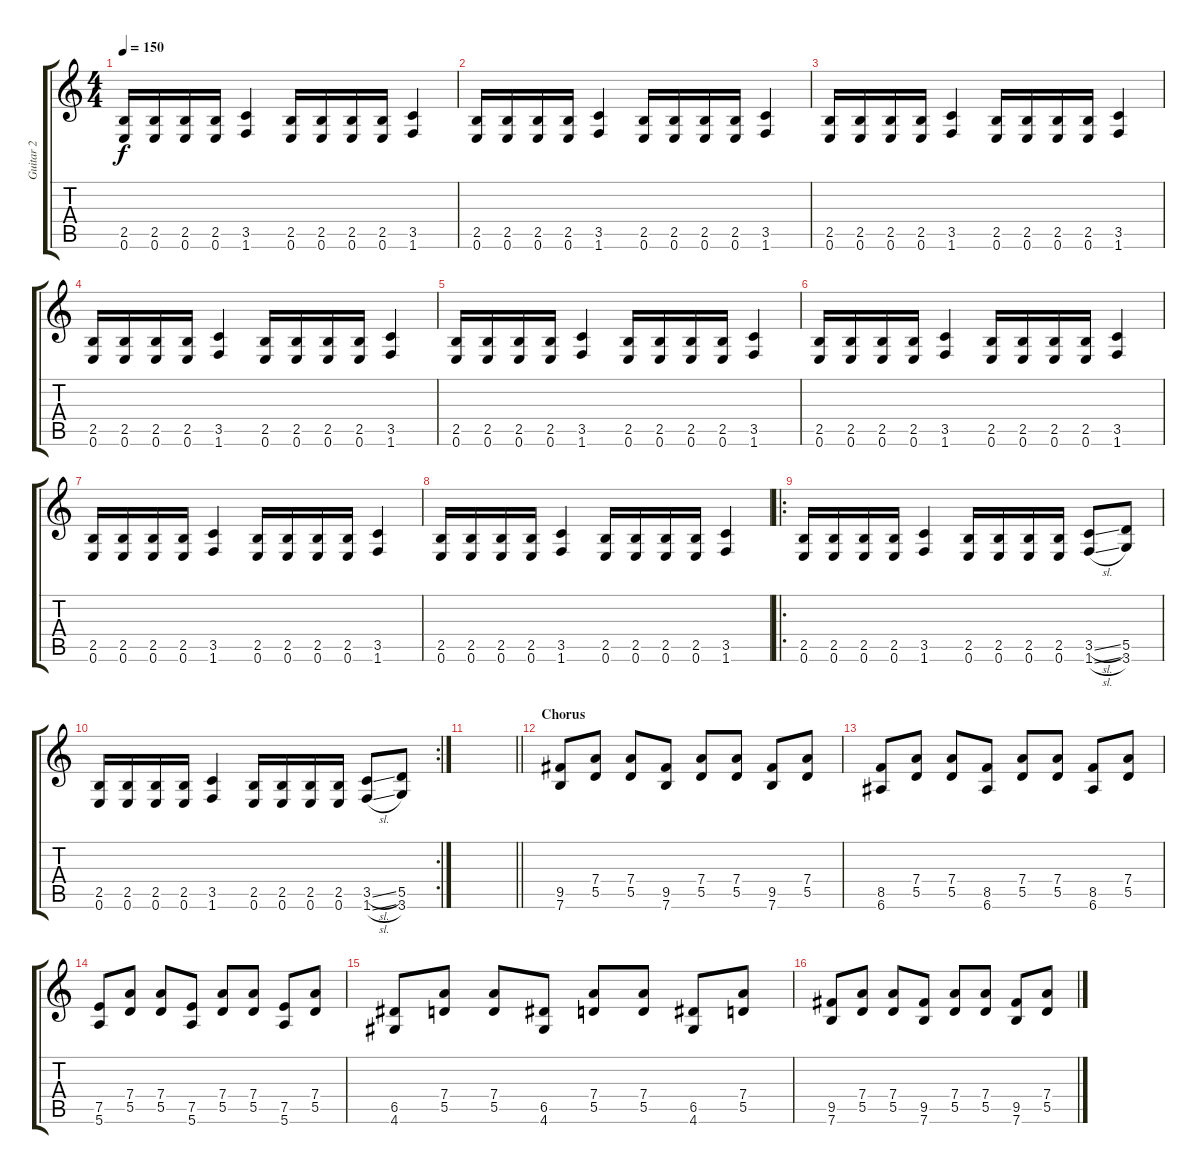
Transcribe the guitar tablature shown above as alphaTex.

\track ("Guitar 2" "Guitar 2") {instrument distortionguitar}
\staff {score tabs}
\tuning (E4 B3 G3 D3 A2 E2) {hide}
\ts (4 4)
\tempo 150
\clef g2
\ks c
(2.5 0.6).16{dy f} (2.5 0.6).16 (2.5 0.6).16 (2.5 0.6).16 (3.5 1.6).4 (2.5 0.6).16 (2.5 0.6).16 (2.5 0.6).16 (2.5 0.6).16 (3.5 1.6).4 |
(2.5 0.6).16 (2.5 0.6).16 (2.5 0.6).16 (2.5 0.6).16 (3.5 1.6).4 (2.5 0.6).16 (2.5 0.6).16 (2.5 0.6).16 (2.5 0.6).16 (3.5 1.6).4 |
(2.5 0.6).16 (2.5 0.6).16 (2.5 0.6).16 (2.5 0.6).16 (3.5 1.6).4 (2.5 0.6).16 (2.5 0.6).16 (2.5 0.6).16 (2.5 0.6).16 (3.5 1.6).4 |
(2.5 0.6).16 (2.5 0.6).16 (2.5 0.6).16 (2.5 0.6).16 (3.5 1.6).4 (2.5 0.6).16 (2.5 0.6).16 (2.5 0.6).16 (2.5 0.6).16 (3.5 1.6).4 |
(2.5 0.6).16 (2.5 0.6).16 (2.5 0.6).16 (2.5 0.6).16 (3.5 1.6).4 (2.5 0.6).16 (2.5 0.6).16 (2.5 0.6).16 (2.5 0.6).16 (3.5 1.6).4 |
(2.5 0.6).16 (2.5 0.6).16 (2.5 0.6).16 (2.5 0.6).16 (3.5 1.6).4 (2.5 0.6).16 (2.5 0.6).16 (2.5 0.6).16 (2.5 0.6).16 (3.5 1.6).4 |
(2.5 0.6).16 (2.5 0.6).16 (2.5 0.6).16 (2.5 0.6).16 (3.5 1.6).4 (2.5 0.6).16 (2.5 0.6).16 (2.5 0.6).16 (2.5 0.6).16 (3.5 1.6).4 |
(2.5 0.6).16 (2.5 0.6).16 (2.5 0.6).16 (2.5 0.6).16 (3.5 1.6).4 (2.5 0.6).16 (2.5 0.6).16 (2.5 0.6).16 (2.5 0.6).16 (3.5 1.6).4 |
\ro
(2.5 0.6).16 (2.5 0.6).16 (2.5 0.6).16 (2.5 0.6).16 (3.5 1.6).4 (2.5 0.6).16 (2.5 0.6).16 (2.5 0.6).16 (2.5 0.6).16 (3.5{sl} 1.6{sl}).8 (5.5 3.6).8 |
\rc 2
(2.5 0.6).16 (2.5 0.6).16 (2.5 0.6).16 (2.5 0.6).16 (3.5 1.6).4 (2.5 0.6).16 (2.5 0.6).16 (2.5 0.6).16 (2.5 0.6).16 (3.5{sl} 1.6{sl}).8 (5.5 3.6).8 |
\barLineRight lightlight
|
\section ("" "Chorus")
(9.5 7.6).8 (7.4 5.5).8 (7.4 5.5).8 (9.5 7.6).8 (7.4 5.5).8 (7.4 5.5).8 (9.5 7.6).8 (7.4 5.5).8 |
(8.5 6.6).8 (7.4 5.5).8 (7.4 5.5).8 (8.5 6.6).8 (7.4 5.5).8 (7.4 5.5).8 (8.5 6.6).8 (7.4 5.5).8 |
(7.5 5.6).8 (7.4 5.5).8 (7.4 5.5).8 (7.5 5.6).8 (7.4 5.5).8 (7.4 5.5).8 (7.5 5.6).8 (7.4 5.5).8 |
(6.5 4.6).8 (7.4 5.5).8 (7.4 5.5).8 (6.5 4.6).8 (7.4 5.5).8 (7.4 5.5).8 (6.5 4.6).8 (7.4 5.5).8 |
(9.5 7.6).8 (7.4 5.5).8 (7.4 5.5).8 (9.5 7.6).8 (7.4 5.5).8 (7.4 5.5).8 (9.5 7.6).8 (7.4 5.5).8
